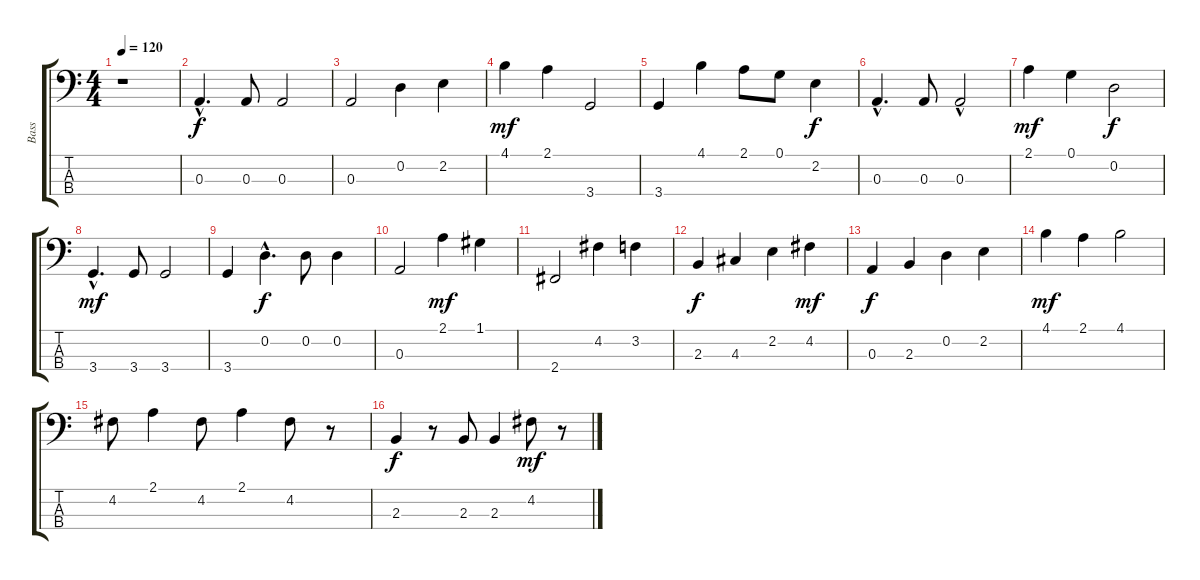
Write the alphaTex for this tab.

\track ("Bass" "Bass") {instrument electricbassfinger}
\staff {score tabs}
\tuning (G2 D2 A1 E1) {hide}
\ts (4 4)
\tempo 120
\clef f4
\ks c
r.1{dy f instrument electricbassfinger} |
0.3{hac}.4{d} 0.3.8 0.3.2 |
0.3.2 0.2.4 2.2.4 |
4.1.4{dy mf} 2.1.4 3.4.2 |
3.4.4 4.1.4 2.1.8 0.1.8 2.2.4{dy f} |
0.3{hac}.4{d} 0.3.8 0.3{hac}.2 |
2.1.4{dy mf} 0.1.4 0.2.2{dy f} |
3.4{hac}.4{d dy mf} 3.4.8 3.4.2 |
3.4.4 0.2{hac}.4{d dy f} 0.2.8 0.2.4 |
0.3.2 2.1.4{dy mf} 1.1.4 |
2.4.2 4.2.4 3.2.4 |
2.3.4{dy f} 4.3.4 2.2.4 4.2.4{dy mf} |
0.3.4{dy f} 2.3.4 0.2.4 2.2.4 |
4.1.4{dy mf} 2.1.4 4.1.2 |
4.2.8 2.1.4 4.2.8 2.1.4 4.2.8 r.8 |
2.3.4{dy f} r.8 2.3.8 2.3.4 4.2.8{dy mf} r.8
